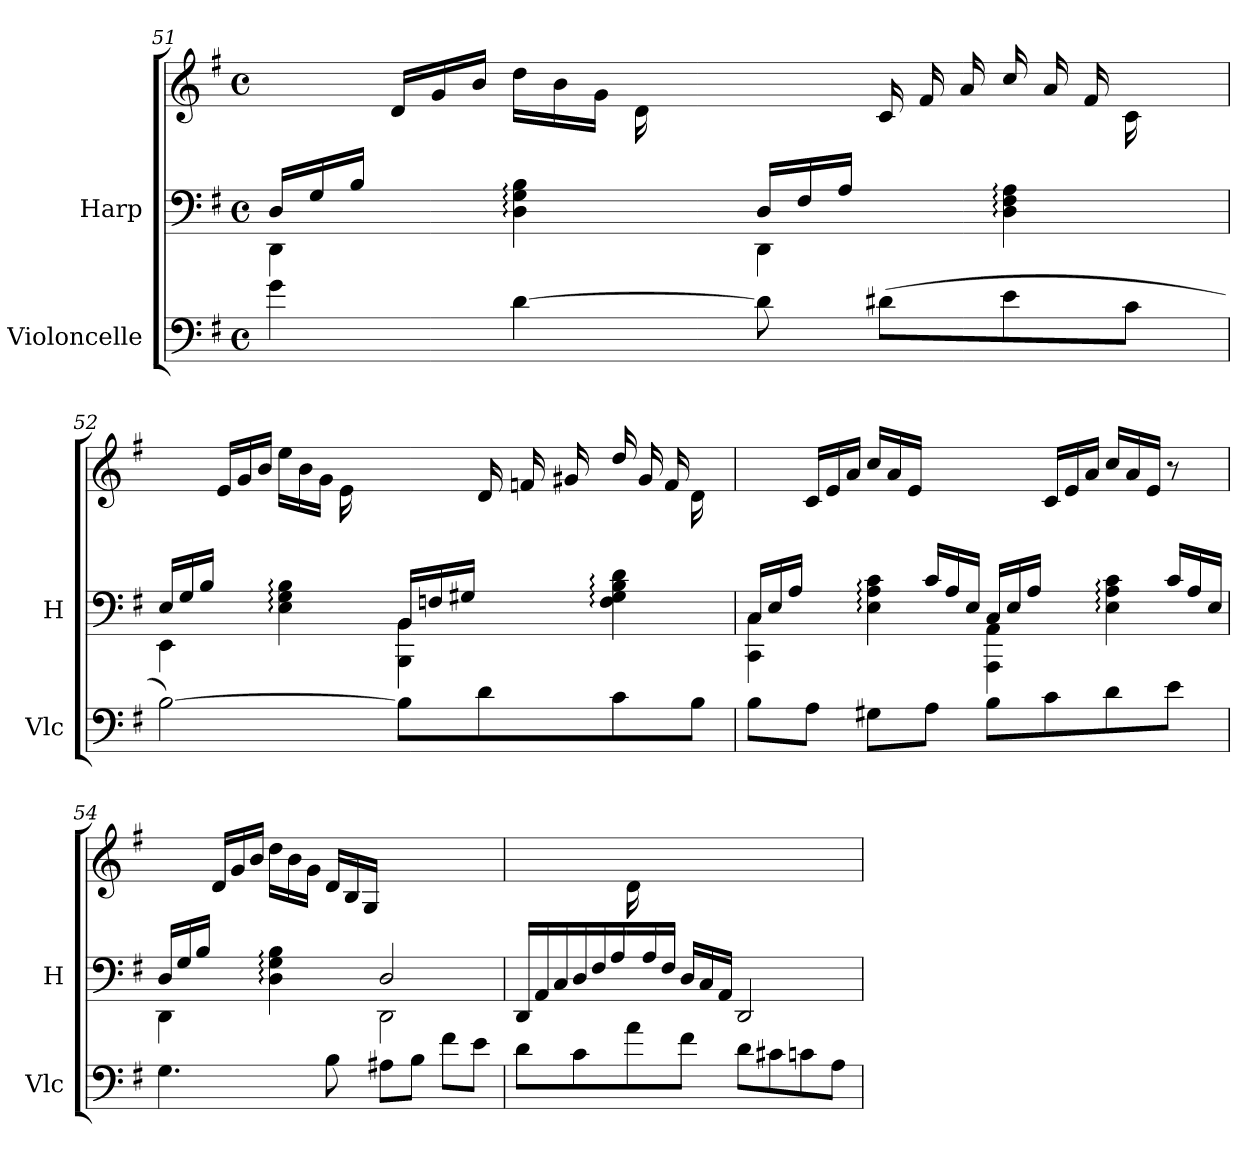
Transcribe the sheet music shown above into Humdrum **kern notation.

**kern	**kern	**kern
*part2	*part1	*part1
*staff3	*staff2	*staff1
*I"Violoncelle	*I"Harp	*
*I'Vlc	*I'H	*
!!LO:LB:g=z
*clefF4	*clefF4	*clefG2
*k[f#]	*k[f#]	*k[f#]
*M4/4	*M4/4	*M4/4
*met(c)	*met(c)	*met(c)
=51	=51	=51
*	*^	*
*	*	*Xtuplet	*
*	*	*^	*
4g\	12%5ryy	24D/LL	4DD\	8ryy
.	.	24G/	.	.
.	.	24B/JJ	.	.
*	*	*	*	*Xtuplet
.	.	4.ryy	.	24d/LL
.	.	.	.	24g/
.	.	.	.	24b/JJ
[4d\	.	.	4D\: 4G\: 4B\:	24dd\LL
.	.	.	.	24b\
.	.	.	.	24g\JJ
.	.	.	.	24d\LL
.	24B/	.	.	12ryy
.	24G/JJ	.	.	.
8d\]	12%5ryy	24D/LL	4DD\	8ryy
.	.	24F#/	.	.
.	.	24A/JJ	.	.
(8d#X\L	.	4.ryy	.	24c/LL
.	.	.	.	24f#/
.	.	.	.	24a/JJ
8e\	.	.	4D\: 4F#\: 4A\:	24cc/LL
.	.	.	.	24a/
.	.	.	.	24f#/JJ
8c\J	.	.	.	24c\LL
.	24A/	.	.	12ryy
.	24F#/JJ	.	.	.
=52	=52	=52	=52	=52
[2B\)	12%5ryy	24E/LL	4EE\	8ryy
.	.	24G/	.	.
.	.	24B/JJ	.	.
.	.	4.ryy	.	24e/LL
.	.	.	.	24g/
.	.	.	.	24b/JJ
.	.	.	4E\: 4G\: 4B\:	24ee\LL
.	.	.	.	24b\
.	.	.	.	24g\JJ
.	.	.	.	24e\LL
.	24B/	.	.	12ryy
.	24G/JJ	.	.	.
8B\L]	12%5ryy	24BB/LL	4BBB\ 4BB\	8ryy
.	.	24Fn/	.	.
.	.	24G#X/JJ	.	.
8d\	.	4.ryy	.	24d/LL
.	.	.	.	24fn/
.	.	.	.	24g#X/JJ
8c\	.	.	4F\: 4G#\: 4B\: 4d\:	24dd/LL
.	.	.	.	24g#/
.	.	.	.	24f/JJ
8B\J	.	.	.	24d\LL
.	24G#X/	.	.	12ryy
.	24Fn/JJ	.	.	.
*	*	*v	*v	*
=53	=53	=53	=53
8B\L	24C/LL	4CC\ 4C\	8ryy
.	24E/	.	.
.	24A/JJ	.	.
8A\J	4ryy	.	24c/LL
.	.	.	24e/
.	.	.	24a/JJ
8G#X\L	.	4E\: 4A\: 4c\:	24cc/LL
.	.	.	24a/
.	.	.	24e/JJ
8A\J	24c/LL	.	4ryy
.	24A/	.	.
.	24E/JJ	.	.
8B\L	24C/LL	4AAA\ 4AA\	.
.	24E/	.	.
.	24A/JJ	.	.
8c\	4ryy	.	24c/LL
.	.	.	24e/
.	.	.	24a/JJ
8d\	.	4E\: 4A\: 4c\:	24cc/LL
.	.	.	24a/
.	.	.	24e/JJ
8e\J	24c/LL	.	8r
.	24A/	.	.
.	24E/JJ	.	.
=54	=54	=54	=54
4.G\	24D/LL	4DD\	8ryy
.	24G/	.	.
.	24B/JJ	.	.
.	4.ryy	.	24d/LL
.	.	.	24g/
.	.	.	24b/JJ
.	.	4D\: 4G\: 4B\:	24dd\LL
.	.	.	24b\
.	.	.	24g\JJ
8B\	.	.	24d/LL
.	.	.	24B/
.	.	.	24G/JJ
8A#X\L	2D/	2DD\	2ryy
8B\J	.	.	.
8f#\L	.	.	.
8e\J	.	.	.
*	*v	*v	*
=55	=55	=55
*	*	*^
8d\L	24DD/LL	1ryy	4ryy
.	24AA/	.	.
.	24C/JJ	.	.
8c\	24D\LL	.	.
.	24F#\	.	.
.	24A\JJ	.	.
8a\	24ryy	.	24d\LL
.	24A/	.	24%17ryy
.	24F#/JJ	.	.
8f#\J	24D/LL	.	.
.	24C/	.	.
.	24AA/JJ	.	.
8d\L	2DD/	.	.
8c#X\	.	.	.
8cn\	.	.	.
8A\J	.	.	.
*	*	*v	*v
=	=	=
*-	*-	*-
